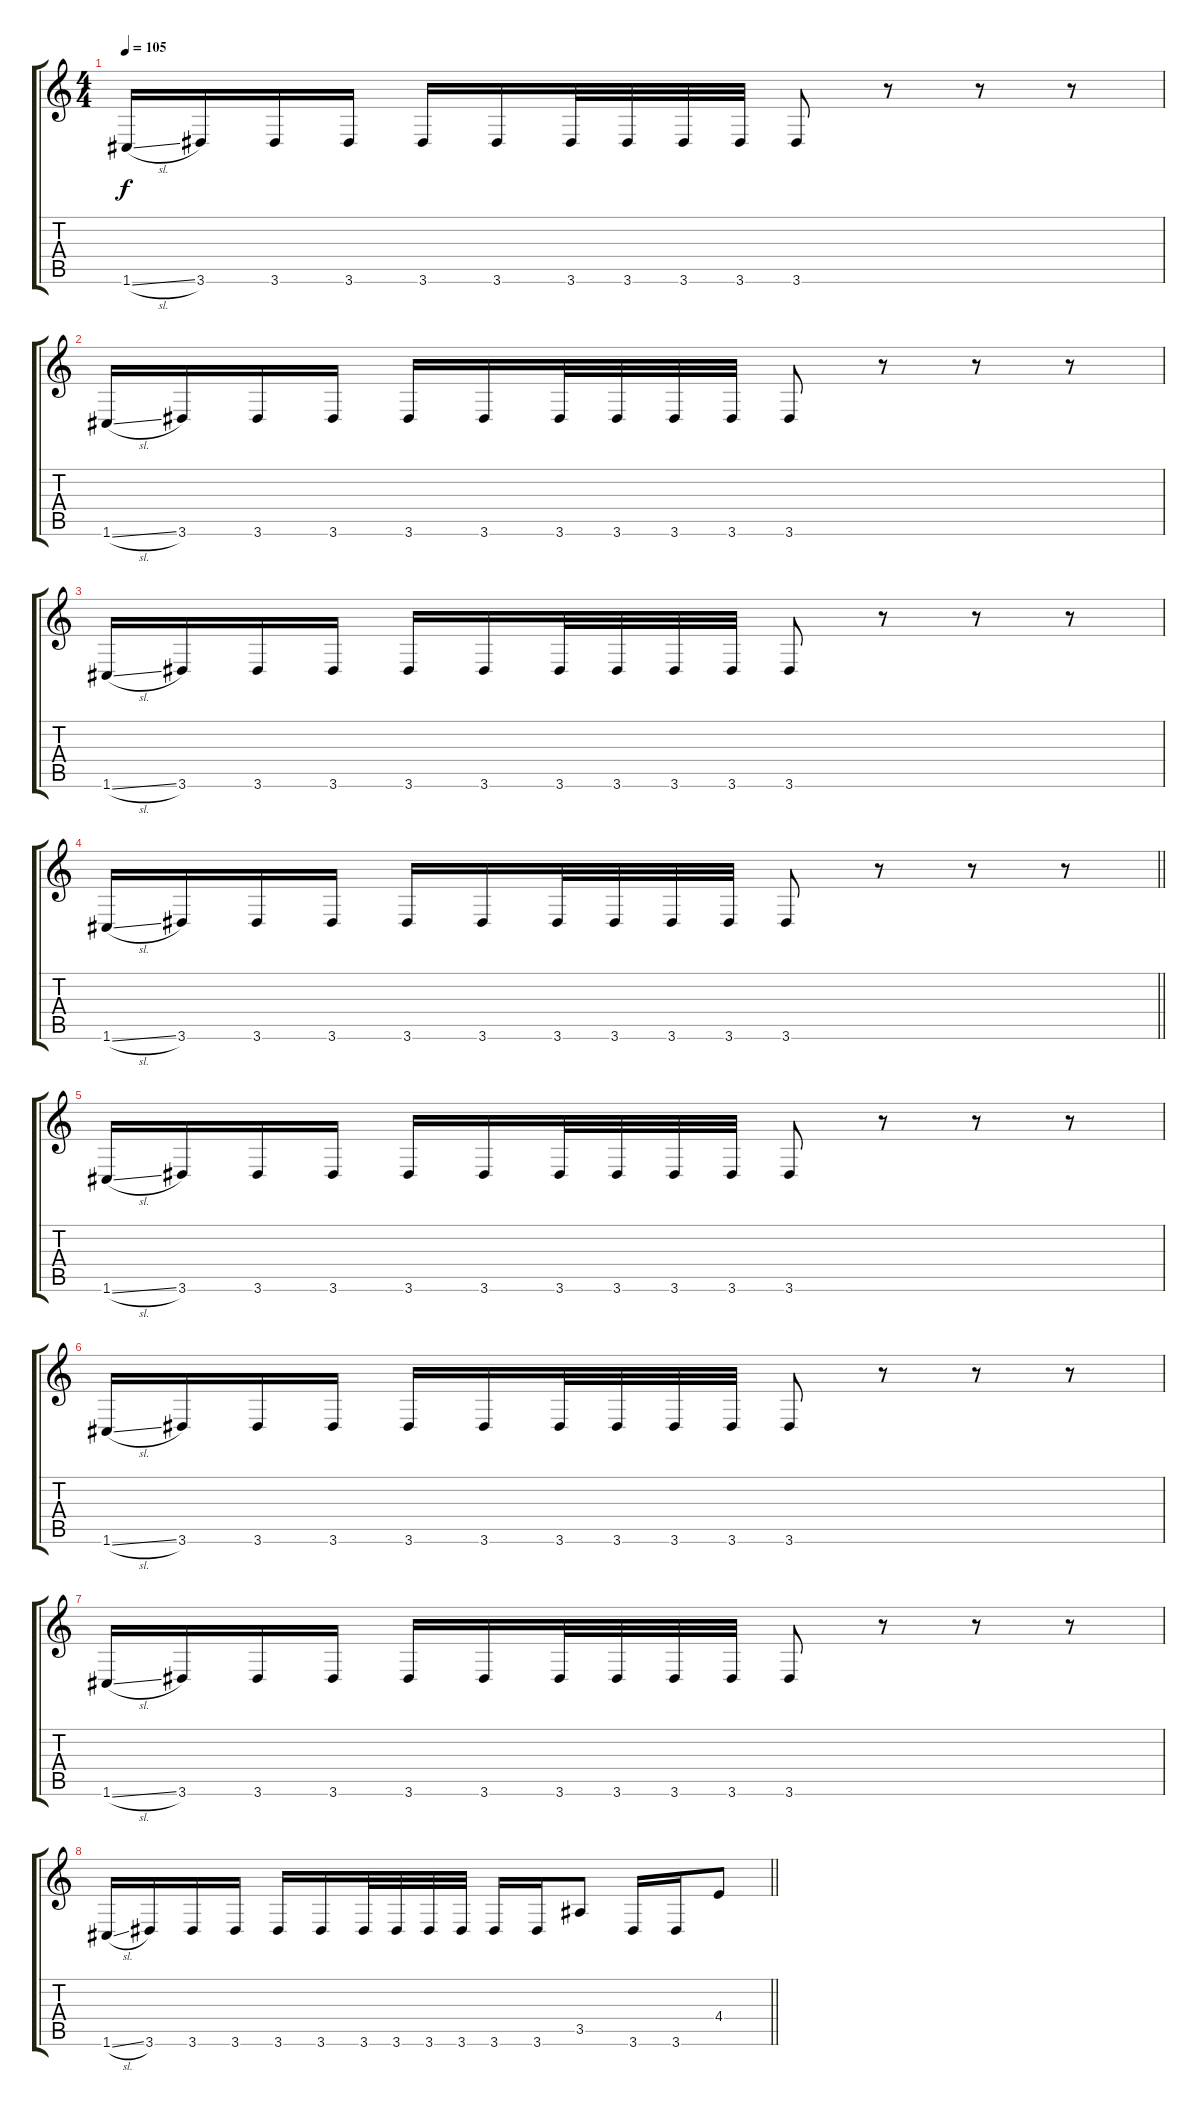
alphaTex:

\track "" {instrument distortionguitar}
\staff {score tabs}
\tuning (D4 A3 F3 C3 G2 C2) {hide}
\ts (4 4)
\tempo 105
\clef g2
\ks c
1.6{sl}.16{dy f} 3.6.16 3.6.16 3.6.16 3.6.16 3.6.16 3.6.32 3.6.32 3.6.32 3.6.32 3.6.8 r.8 r.8 r.8 |
1.6{sl}.16 3.6.16 3.6.16 3.6.16 3.6.16 3.6.16 3.6.32 3.6.32 3.6.32 3.6.32 3.6.8 r.8 r.8 r.8 |
1.6{sl}.16 3.6.16 3.6.16 3.6.16 3.6.16 3.6.16 3.6.32 3.6.32 3.6.32 3.6.32 3.6.8 r.8 r.8 r.8 |
\barLineRight lightlight
1.6{sl}.16 3.6.16 3.6.16 3.6.16 3.6.16 3.6.16 3.6.32 3.6.32 3.6.32 3.6.32 3.6.8 r.8 r.8 r.8 |
1.6{sl}.16 3.6.16 3.6.16 3.6.16 3.6.16 3.6.16 3.6.32 3.6.32 3.6.32 3.6.32 3.6.8 r.8 r.8 r.8 |
1.6{sl}.16 3.6.16 3.6.16 3.6.16 3.6.16 3.6.16 3.6.32 3.6.32 3.6.32 3.6.32 3.6.8 r.8 r.8 r.8 |
1.6{sl}.16 3.6.16 3.6.16 3.6.16 3.6.16 3.6.16 3.6.32 3.6.32 3.6.32 3.6.32 3.6.8 r.8 r.8 r.8 |
\barLineRight lightlight
1.6{sl}.16 3.6.16 3.6.16 3.6.16 3.6.16 3.6.16 3.6.32 3.6.32 3.6.32 3.6.32 3.6.16 3.6.16 3.5.8 3.6.16 3.6.16 4.4.8
